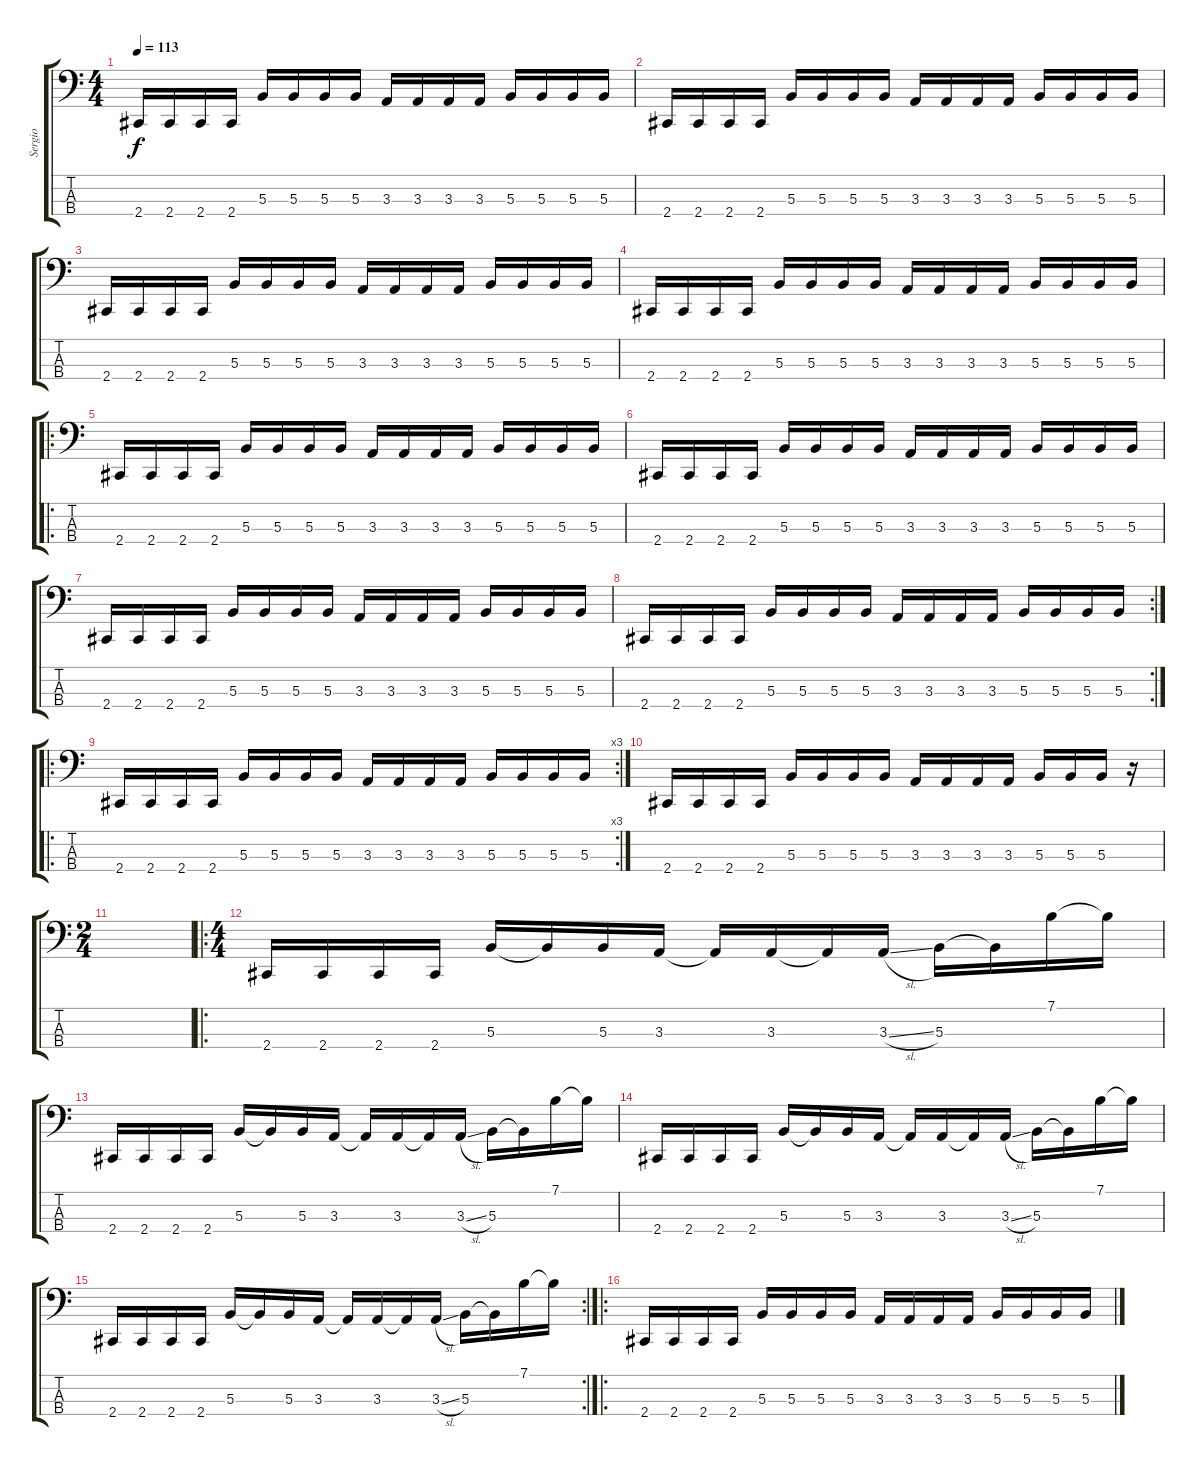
\track ("Sergio" "Sergio") {instrument electricbassfinger}
\staff {score tabs}
\tuning (E2 B1 Gb1 B0) {hide}
\ts (4 4)
\tempo 113
\clef f4
\ks c
2.4.16{dy f instrument electricbassfinger} 2.4.16 2.4.16 2.4.16 5.3.16 5.3.16 5.3.16 5.3.16 3.3.16 3.3.16 3.3.16 3.3.16 5.3.16 5.3.16 5.3.16 5.3.16 |
2.4.16 2.4.16 2.4.16 2.4.16 5.3.16 5.3.16 5.3.16 5.3.16 3.3.16 3.3.16 3.3.16 3.3.16 5.3.16 5.3.16 5.3.16 5.3.16 |
2.4.16 2.4.16 2.4.16 2.4.16 5.3.16 5.3.16 5.3.16 5.3.16 3.3.16 3.3.16 3.3.16 3.3.16 5.3.16 5.3.16 5.3.16 5.3.16 |
2.4.16 2.4.16 2.4.16 2.4.16 5.3.16 5.3.16 5.3.16 5.3.16 3.3.16 3.3.16 3.3.16 3.3.16 5.3.16 5.3.16 5.3.16 5.3.16 |
\ro
2.4.16 2.4.16 2.4.16 2.4.16 5.3.16 5.3.16 5.3.16 5.3.16 3.3.16 3.3.16 3.3.16 3.3.16 5.3.16 5.3.16 5.3.16 5.3.16 |
2.4.16 2.4.16 2.4.16 2.4.16 5.3.16 5.3.16 5.3.16 5.3.16 3.3.16 3.3.16 3.3.16 3.3.16 5.3.16 5.3.16 5.3.16 5.3.16 |
2.4.16 2.4.16 2.4.16 2.4.16 5.3.16 5.3.16 5.3.16 5.3.16 3.3.16 3.3.16 3.3.16 3.3.16 5.3.16 5.3.16 5.3.16 5.3.16 |
\rc 2
2.4.16 2.4.16 2.4.16 2.4.16 5.3.16 5.3.16 5.3.16 5.3.16 3.3.16 3.3.16 3.3.16 3.3.16 5.3.16 5.3.16 5.3.16 5.3.16 |
\ro
\rc 3
2.4.16 2.4.16 2.4.16 2.4.16 5.3.16 5.3.16 5.3.16 5.3.16 3.3.16 3.3.16 3.3.16 3.3.16 5.3.16 5.3.16 5.3.16 5.3.16 |
2.4.16 2.4.16 2.4.16 2.4.16 5.3.16 5.3.16 5.3.16 5.3.16 3.3.16 3.3.16 3.3.16 3.3.16 5.3.16 5.3.16 5.3.16 r.16 |
\ts (2 4)
|
\ro
\ts (4 4)
2.4.16 2.4.16 2.4.16 2.4.16 5.3.16 5.3{t}.16 5.3.16 3.3.16 3.3{t}.16 3.3.16 3.3{t}.16 3.3{sl}.16 5.3.16 5.3{t}.16 7.1.16 7.1{t}.16 |
2.4.16 2.4.16 2.4.16 2.4.16 5.3.16 5.3{t}.16 5.3.16 3.3.16 3.3{t}.16 3.3.16 3.3{t}.16 3.3{sl}.16 5.3.16 5.3{t}.16 7.1.16 7.1{t}.16 |
2.4.16 2.4.16 2.4.16 2.4.16 5.3.16 5.3{t}.16 5.3.16 3.3.16 3.3{t}.16 3.3.16 3.3{t}.16 3.3{sl}.16 5.3.16 5.3{t}.16 7.1.16 7.1{t}.16 |
\rc 2
2.4.16 2.4.16 2.4.16 2.4.16 5.3.16 5.3{t}.16 5.3.16 3.3.16 3.3{t}.16 3.3.16 3.3{t}.16 3.3{sl}.16 5.3.16 5.3{t}.16 7.1.16 7.1{t}.16 |
\ro
2.4.16 2.4.16 2.4.16 2.4.16 5.3.16 5.3.16 5.3.16 5.3.16 3.3.16 3.3.16 3.3.16 3.3.16 5.3.16 5.3.16 5.3.16 5.3.16
